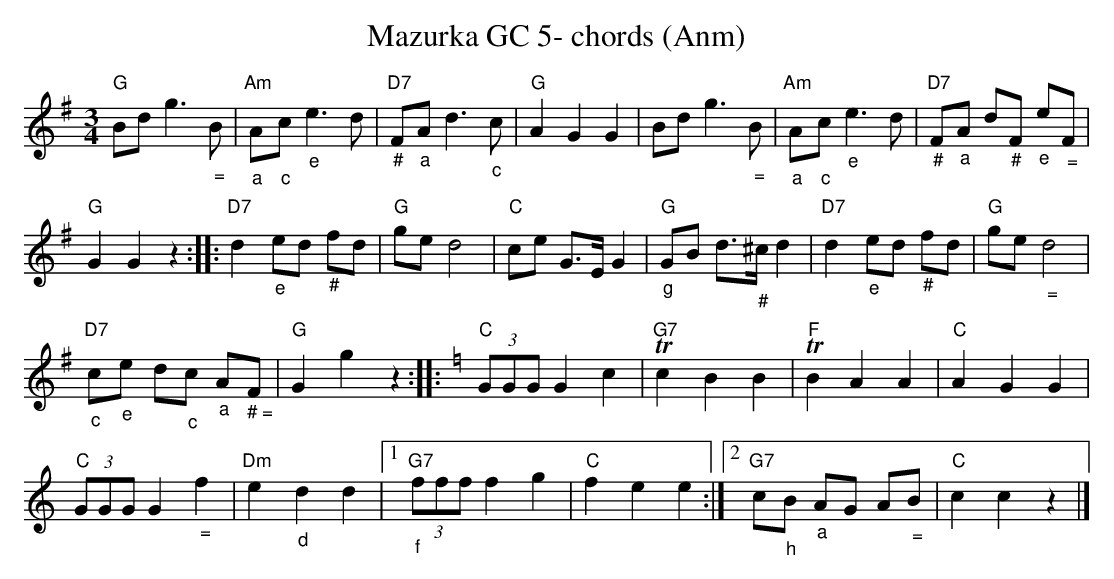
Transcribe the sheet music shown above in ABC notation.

X:1
T:Mazurka GC 5- chords (Anm)
M:3/4
L:1/8
K:Gmaj%%MIDI gchordon
"G"Bdg3"_ ="B | "Am""_a"A"_c"c"_e"e3d | "D7""_#"F"_a"Ad3"_c"c | "G"A2G2G2 | Bdg3"_ ="B | "Am""_a"A"_c"c"_e"e3d | "D7""_#"F"_a"A d"_#"F "_e"e"_ ="F |
"G"G2G2z2 :: "D7"d2"_e"ed "_#"fd | "G"ged4 | "C"ce G>EG2 | "G""_g"GB d>"_#"^cd2 | "D7"d2"_e"ed "_#"fd | "G"ge"_ ="d4 |
"D7""_c"c"_e"e d"_c"c "_a"A"_ # ="F | "G"G2g2z2 :: [K:Cmaj] (3"C"GGG G2c2 | "G7"Tc2B2B2 | "F"TB2A2A2 | "C"A2G2G2 |
(3"C"GGG G2"_ ="f2 | "Dm"e2"_d"d2d2 |1 "G7"(3"_f"fff f2g2 | "C"f2e2e2 :|2 "G7"c"_h"B "_a"AG A"_ ="B | "C"c2c2z2 |]
